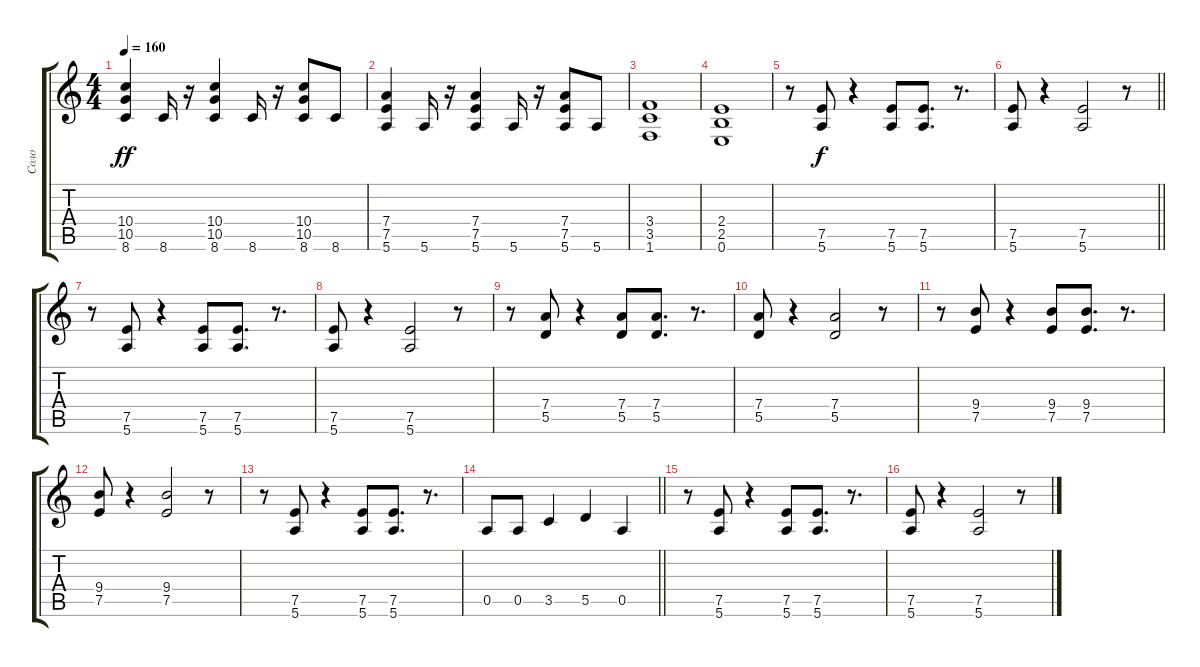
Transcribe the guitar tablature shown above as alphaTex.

\track ("Соло" "Соло") {instrument distortionguitar}
\staff {score tabs}
\tuning (E4 B3 G3 D3 A2 E2) {hide}
\ts (4 4)
\tempo 160
\clef g2
\ks c
(10.4 10.5 8.6).4{dy ff} 8.6.16 r.16 (10.4 10.5 8.6).4 8.6.16 r.16 (10.4 10.5 8.6).8 8.6.8 |
(7.4 7.5 5.6).4 5.6.16 r.16 (7.4 7.5 5.6).4 5.6.16 r.16 (7.4 7.5 5.6).8 5.6.8 |
(3.4 3.5 1.6).1 |
(2.4 2.5 0.6).1 |
r.8 (7.5 5.6).8{dy f} r.4 (7.5 5.6).8 (7.5 5.6).8{d} r.8{d} |
\barLineRight lightlight
(7.5 5.6).8 r.4 (7.5 5.6).2 r.8 |
r.8 (7.5 5.6).8 r.4 (7.5 5.6).8 (7.5 5.6).8{d} r.8{d} |
(7.5 5.6).8 r.4 (7.5 5.6).2 r.8 |
r.8 (7.4 5.5).8 r.4 (7.4 5.5).8 (7.4 5.5).8{d} r.8{d} |
(7.4 5.5).8 r.4 (7.4 5.5).2 r.8 |
r.8 (9.4 7.5).8 r.4 (9.4 7.5).8 (9.4 7.5).8{d} r.8{d} |
(9.4 7.5).8 r.4 (9.4 7.5).2 r.8 |
r.8 (7.5 5.6).8 r.4 (7.5 5.6).8 (7.5 5.6).8{d} r.8{d} |
\barLineRight lightlight
0.5.8 0.5.8 3.5.4 5.5.4 0.5.4 |
r.8 (7.5 5.6).8 r.4 (7.5 5.6).8 (7.5 5.6).8{d} r.8{d} |
(7.5 5.6).8 r.4 (7.5 5.6).2 r.8
